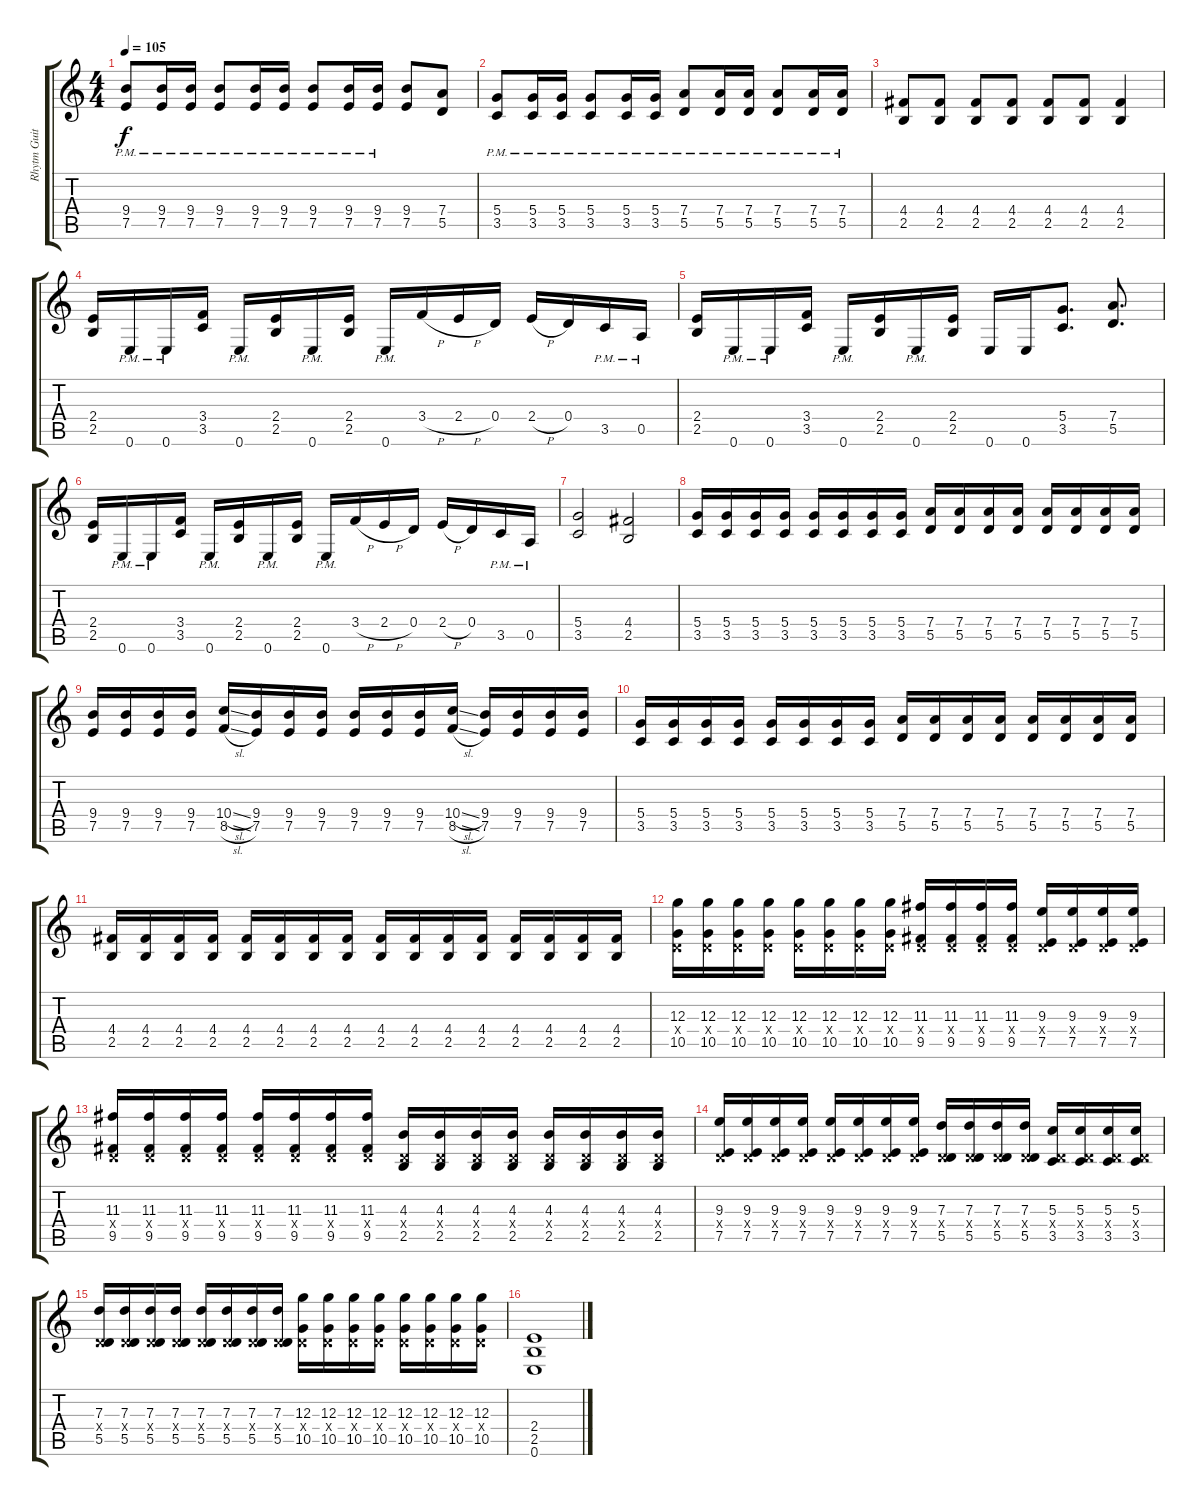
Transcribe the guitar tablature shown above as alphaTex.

\track ("Rhytm Guitar" "Rhytm Guit") {instrument distortionguitar}
\staff {score tabs}
\tuning (E4 B3 G3 D3 A2 E2) {hide}
\ts (4 4)
\tempo 105
\clef g2
\ks c
(9.4{pm} 7.5{pm}).8{dy f} (9.4{pm} 7.5{pm}).16 (9.4{pm} 7.5{pm}).16 (9.4{pm} 7.5{pm}).8 (9.4{pm} 7.5{pm}).16 (9.4{pm} 7.5{pm}).16 (9.4{pm} 7.5{pm}).8 (9.4{pm} 7.5{pm}).16 (9.4{pm} 7.5{pm}).16 (9.4 7.5).8 (7.4 5.5).8 |
(5.4{pm} 3.5{pm}).8 (5.4{pm} 3.5{pm}).16 (5.4{pm} 3.5{pm}).16 (5.4 3.5{pm}).8 (5.4{pm} 3.5{pm}).16 (5.4{pm} 3.5{pm}).16 (7.4{pm} 5.5{pm}).8 (7.4{pm} 5.5{pm}).16 (7.4{pm} 5.5{pm}).16 (7.4{pm} 5.5{pm}).8 (7.4{pm} 5.5{pm}).16 (7.4{pm} 5.5{pm}).16 |
(4.4 2.5).8 (4.4 2.5).8 (4.4 2.5).8 (4.4 2.5).8 (4.4 2.5).8 (4.4 2.5).8 (4.4 2.5).4 |
(2.4 2.5).16 0.6{pm}.16 0.6{pm}.16 (3.4 3.5).16 0.6{pm}.16 (2.4 2.5).16 0.6{pm}.16 (2.4 2.5).16 0.6{pm}.16 3.4{h}.16 2.4{h}.16 0.4.16 2.4{h}.16 0.4.16 3.5{pm}.16 0.5{pm}.16 |
(2.4 2.5).16 0.6{pm}.16 0.6{pm}.16 (3.4 3.5).16 0.6{pm}.16 (2.4 2.5).16 0.6{pm}.16 (2.4 2.5).16 0.6.16 0.6.16 (5.4 3.5).8{d} (7.4 5.5).8{d} |
(2.4 2.5).16 0.6{pm}.16 0.6{pm}.16 (3.4 3.5).16 0.6{pm}.16 (2.4 2.5).16 0.6{pm}.16 (2.4 2.5).16 0.6{pm}.16 3.4{h}.16 2.4{h}.16 0.4.16 2.4{h}.16 0.4.16 3.5{pm}.16 0.5{pm}.16 |
(5.4 3.5).2 (4.4 2.5).2 |
(5.4 3.5).16 (5.4 3.5).16 (5.4 3.5).16 (5.4 3.5).16 (5.4 3.5).16 (5.4 3.5).16 (5.4 3.5).16 (5.4 3.5).16 (7.4 5.5).16 (7.4 5.5).16 (7.4 5.5).16 (7.4 5.5).16 (7.4 5.5).16 (7.4 5.5).16 (7.4 5.5).16 (7.4 5.5).16 |
(9.4 7.5).16 (9.4 7.5).16 (9.4 7.5).16 (9.4 7.5).16 (10.4{sl} 8.5{sl}).16 (9.4 7.5).16 (9.4 7.5).16 (9.4 7.5).16 (9.4 7.5).16 (9.4 7.5).16 (9.4 7.5).16 (10.4{sl} 8.5{sl}).16 (9.4 7.5).16 (9.4 7.5).16 (9.4 7.5).16 (9.4 7.5).16 |
(5.4 3.5).16 (5.4 3.5).16 (5.4 3.5).16 (5.4 3.5).16 (5.4 3.5).16 (5.4 3.5).16 (5.4 3.5).16 (5.4 3.5).16 (7.4 5.5).16 (7.4 5.5).16 (7.4 5.5).16 (7.4 5.5).16 (7.4 5.5).16 (7.4 5.5).16 (7.4 5.5).16 (7.4 5.5).16 |
(4.4 2.5).16 (4.4 2.5).16 (4.4 2.5).16 (4.4 2.5).16 (4.4 2.5).16 (4.4 2.5).16 (4.4 2.5).16 (4.4 2.5).16 (4.4 2.5).16 (4.4 2.5).16 (4.4 2.5).16 (4.4 2.5).16 (4.4 2.5).16 (4.4 2.5).16 (4.4 2.5).16 (4.4 2.5).16 |
(12.3 0.4{x} 10.5).16 (12.3 0.4{x} 10.5).16 (12.3 0.4{x} 10.5).16 (12.3 0.4{x} 10.5).16 (12.3 0.4{x} 10.5).16 (12.3 0.4{x} 10.5).16 (12.3 0.4{x} 10.5).16 (12.3 0.4{x} 10.5).16 (11.3 0.4{x} 9.5).16 (11.3 0.4{x} 9.5).16 (11.3 0.4{x} 9.5).16 (11.3 0.4{x} 9.5).16 (9.3 0.4{x} 7.5).16 (9.3 0.4{x} 7.5).16 (9.3 0.4{x} 7.5).16 (9.3 0.4{x} 7.5).16 |
(11.3 0.4{x} 9.5).16 (11.3 0.4{x} 9.5).16 (11.3 0.4{x} 9.5).16 (11.3 0.4{x} 9.5).16 (11.3 0.4{x} 9.5).16 (11.3 0.4{x} 9.5).16 (11.3 0.4{x} 9.5).16 (11.3 0.4{x} 9.5).16 (4.3 0.4{x} 2.5).16 (4.3 0.4{x} 2.5).16 (4.3 0.4{x} 2.5).16 (4.3 0.4{x} 2.5).16 (4.3 0.4{x} 2.5).16 (4.3 0.4{x} 2.5).16 (4.3 0.4{x} 2.5).16 (4.3 0.4{x} 2.5).16 |
(9.3 0.4{x} 7.5).16 (9.3 0.4{x} 7.5).16 (9.3 0.4{x} 7.5).16 (9.3 0.4{x} 7.5).16 (9.3 0.4{x} 7.5).16 (9.3 0.4{x} 7.5).16 (9.3 0.4{x} 7.5).16 (9.3 0.4{x} 7.5).16 (7.3 0.4{x} 5.5).16 (7.3 0.4{x} 5.5).16 (7.3 0.4{x} 5.5).16 (7.3 0.4{x} 5.5).16 (5.3 0.4{x} 3.5).16 (5.3 0.4{x} 3.5).16 (5.3 0.4{x} 3.5).16 (5.3 0.4{x} 3.5).16 |
(7.3 0.4{x} 5.5).16 (7.3 0.4{x} 5.5).16 (7.3 0.4{x} 5.5).16 (7.3 0.4{x} 5.5).16 (7.3 0.4{x} 5.5).16 (7.3 0.4{x} 5.5).16 (7.3 0.4{x} 5.5).16 (7.3 0.4{x} 5.5).16 (12.3 0.4{x} 10.5).16 (12.3 0.4{x} 10.5).16 (12.3 0.4{x} 10.5).16 (12.3 0.4{x} 10.5).16 (12.3 0.4{x} 10.5).16 (12.3 0.4{x} 10.5).16 (12.3 0.4{x} 10.5).16 (12.3 0.4{x} 10.5).16 |
(2.4 2.5 0.6).1
